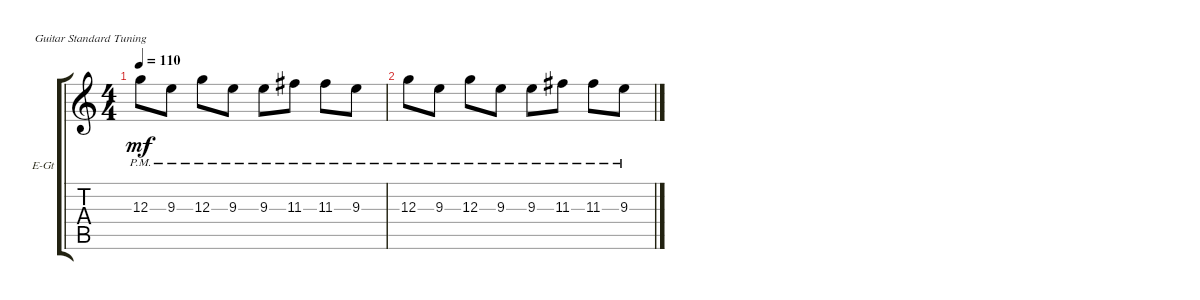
\defaultSystemsLayout 4
\bracketExtendMode groupsimilarinstruments
\firstSystemTrackNameOrientation horizontal
\otherSystemsTrackNameOrientation horizontal
\track ("Electric Guitar" "E-Gt") {instrument electricguitarclean}
\staff {score tabs}
\tuning (E4 B3 G3 D3 A2 E2)
\ts (4 4)
\tempo 110
\clef g2
\ks c
12.3{pm}.8{dy mf} 9.3{pm}.8 12.3{pm}.8 9.3{pm}.8 9.3{pm}.8 11.3{pm}.8 11.3{pm}.8 9.3{pm}.8 |
12.3{pm}.8 9.3{pm}.8 12.3{pm}.8 9.3{pm}.8 9.3{pm}.8 11.3{pm}.8 11.3{pm}.8 9.3{pm}.8
